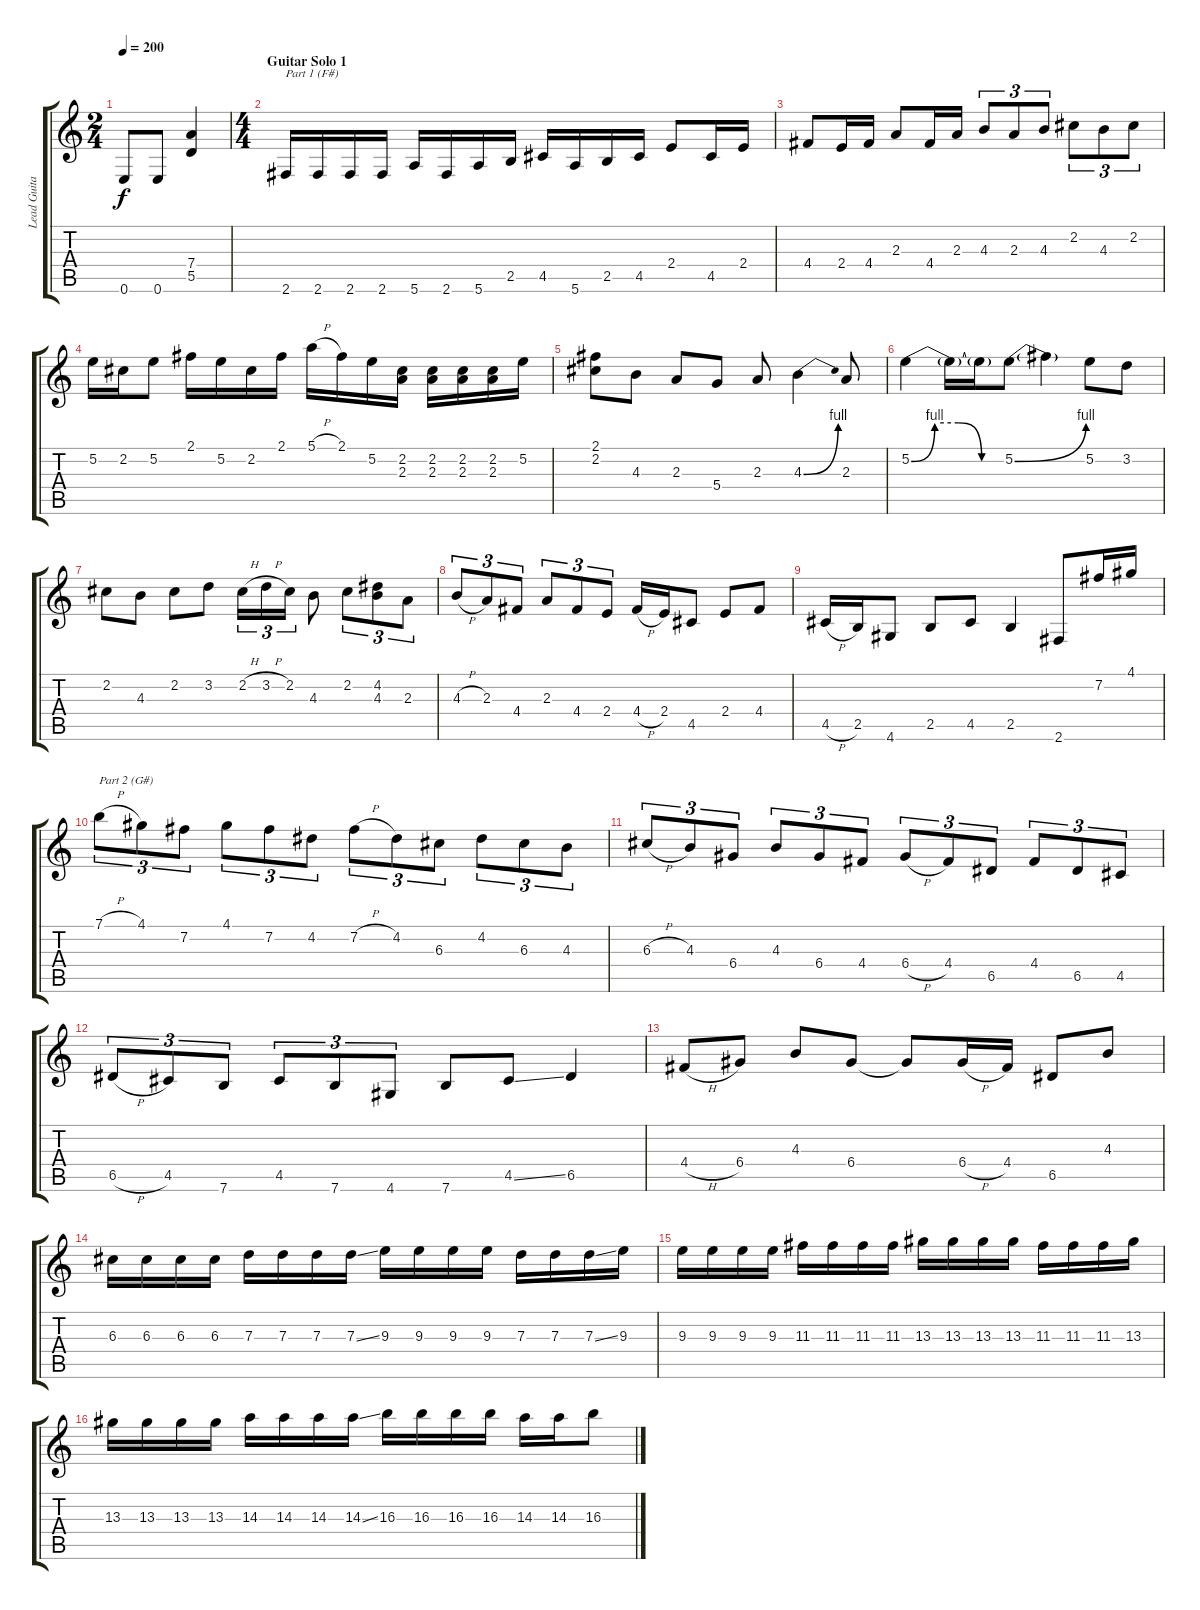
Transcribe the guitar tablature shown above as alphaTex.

\track ("Lead Guitar" "Lead Guita") {instrument distortionguitar}
\staff {score tabs}
\tuning (E4 B3 G3 D3 A2 E2) {hide}
\ts (2 4)
\tempo 200
\clef g2
\ks c
0.6.8{dy f} 0.6.8 (7.4 5.5).4 |
\ts (4 4)
\section ("" "Guitar Solo 1")
2.6.16{txt "Part 1 (F#)"} 2.6.16 2.6.16 2.6.16 5.6.16 2.6.16 5.6.16 2.5.16 4.5.16 5.6.16 2.5.16 4.5.16 2.4.8 4.5.16 2.4.16 |
4.4.8 2.4.16 4.4.16 2.3.8 4.4.16 2.3.16 4.3.8{tu (3 2)} 2.3.8{tu (3 2)} 4.3.8{tu (3 2)} 2.2.8{tu (3 2)} 4.3.8{tu (3 2)} 2.2.8{tu (3 2)} |
5.2.16 2.2.16 5.2.8 2.1.16 5.2.16 2.2.16 2.1.16 5.1{h}.16 2.1.16 5.2.16 (2.2 2.3).16 (2.2 2.3).16 (2.2 2.3).16 (2.2 2.3).16 5.2.16 |
(2.1 2.2).8 4.3.8 2.3.8 5.4.8 2.3.8 4.3{be (bend 0 0 60 4)}.4 2.3.8 |
5.2{be (custom 0 0 15 4 30 4 45 0 60 0)}.4 5.2{t}.16 5.2{t}.16 5.2{be (bend 0 0 60 4)}.8 5.2{t}.4 5.2.8 3.2.8 |
2.2.8 4.3.8 2.2.8 3.2.8 2.2{h}.16{tu (3 2)} 3.2{h}.16{tu (3 2)} 2.2.16{tu (3 2)} 4.3.8 2.2.8{tu (3 2)} (4.2 4.3).8{tu (3 2)} 2.3.8{tu (3 2)} |
4.3{h}.8{tu (3 2)} 2.3.8{tu (3 2)} 4.4.8{tu (3 2)} 2.3.8{tu (3 2)} 4.4.8{tu (3 2)} 2.4.8{tu (3 2)} 4.4{h}.16 2.4.16 4.5.8 2.4.8 4.4.8 |
4.5{h}.16 2.5.16 4.6.8 2.5.8 4.5.8 2.5.4 2.6.8 7.2.16 4.1.16 |
7.1{h}.8{tu (3 2) txt "Part 2 (G#)"} 4.1.8{tu (3 2)} 7.2.8{tu (3 2)} 4.1.8{tu (3 2)} 7.2.8{tu (3 2)} 4.2.8{tu (3 2)} 7.2{h}.8{tu (3 2)} 4.2.8{tu (3 2)} 6.3.8{tu (3 2)} 4.2.8{tu (3 2)} 6.3.8{tu (3 2)} 4.3.8{tu (3 2)} |
6.3{h}.8{tu (3 2)} 4.3.8{tu (3 2)} 6.4.8{tu (3 2)} 4.3.8{tu (3 2)} 6.4.8{tu (3 2)} 4.4.8{tu (3 2)} 6.4{h}.8{tu (3 2)} 4.4.8{tu (3 2)} 6.5.8{tu (3 2)} 4.4.8{tu (3 2)} 6.5.8{tu (3 2)} 4.5.8{tu (3 2)} |
6.5{h}.8{tu (3 2)} 4.5.8{tu (3 2)} 7.6.8{tu (3 2)} 4.5.8{tu (3 2)} 7.6.8{tu (3 2)} 4.6.8{tu (3 2)} 7.6.8 4.5{ss}.8 6.5.4 |
4.4{h}.8 6.4.8 4.3.8 6.4.8 6.4{t}.8 6.4{h}.16 4.4.16 6.5.8 4.3.8 |
6.3.16 6.3.16 6.3.16 6.3.16 7.3.16 7.3.16 7.3.16 7.3{ss}.16 9.3.16 9.3.16 9.3.16 9.3.16 7.3.16 7.3.16 7.3{ss}.16 9.3.16 |
9.3.16 9.3.16 9.3.16 9.3.16 11.3.16 11.3.16 11.3.16 11.3.16 13.3.16 13.3.16 13.3.16 13.3.16 11.3.16 11.3.16 11.3.16 13.3.16 |
13.3.16 13.3.16 13.3.16 13.3.16 14.3.16 14.3.16 14.3.16 14.3{ss}.16 16.3.16 16.3.16 16.3.16 16.3.16 14.3.16 14.3.16 16.3.8
